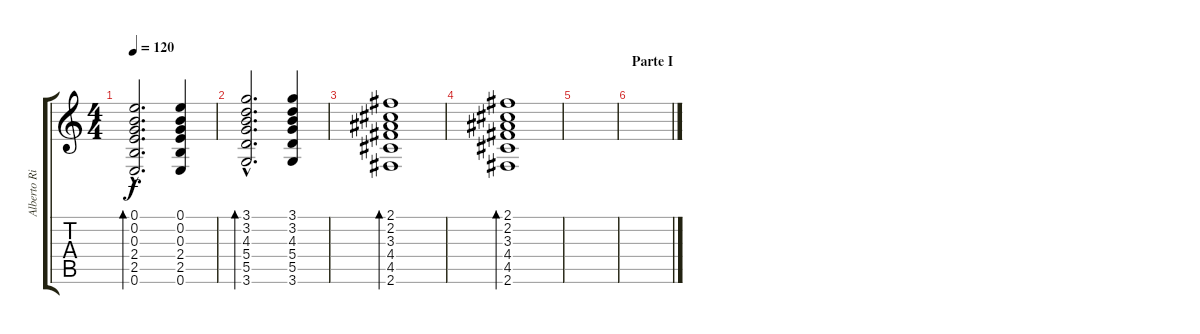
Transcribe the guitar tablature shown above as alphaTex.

\track ("Alberto Rionda (Guitarra de Arreglos)" "Alberto Ri") {instrument acousticguitarnylon}
\staff {score tabs}
\tuning (E4 B3 G3 D3 A2 E2) {hide}
\ts (4 4)
\tempo 120
\clef g2
\ks c
(0.1{hac} 0.2{hac} 0.3{hac} 2.4{hac} 2.5{hac} 0.6{hac}).2{d bd 60 dy f} (0.1 0.2 0.3 2.4 2.5 0.6).4 |
(3.1{hac} 3.2{hac} 4.3{hac} 5.4{hac} 5.5{hac} 3.6{hac}).2{d bd 60} (3.1 3.2 4.3 5.4 5.5 3.6).4 |
(2.1 2.2 3.3 4.4 4.5 2.6).1{bd 120} |
(2.1 2.2 3.3 4.4 4.5 2.6).1{bd 240} |
|
\section ("" "Parte I ")
